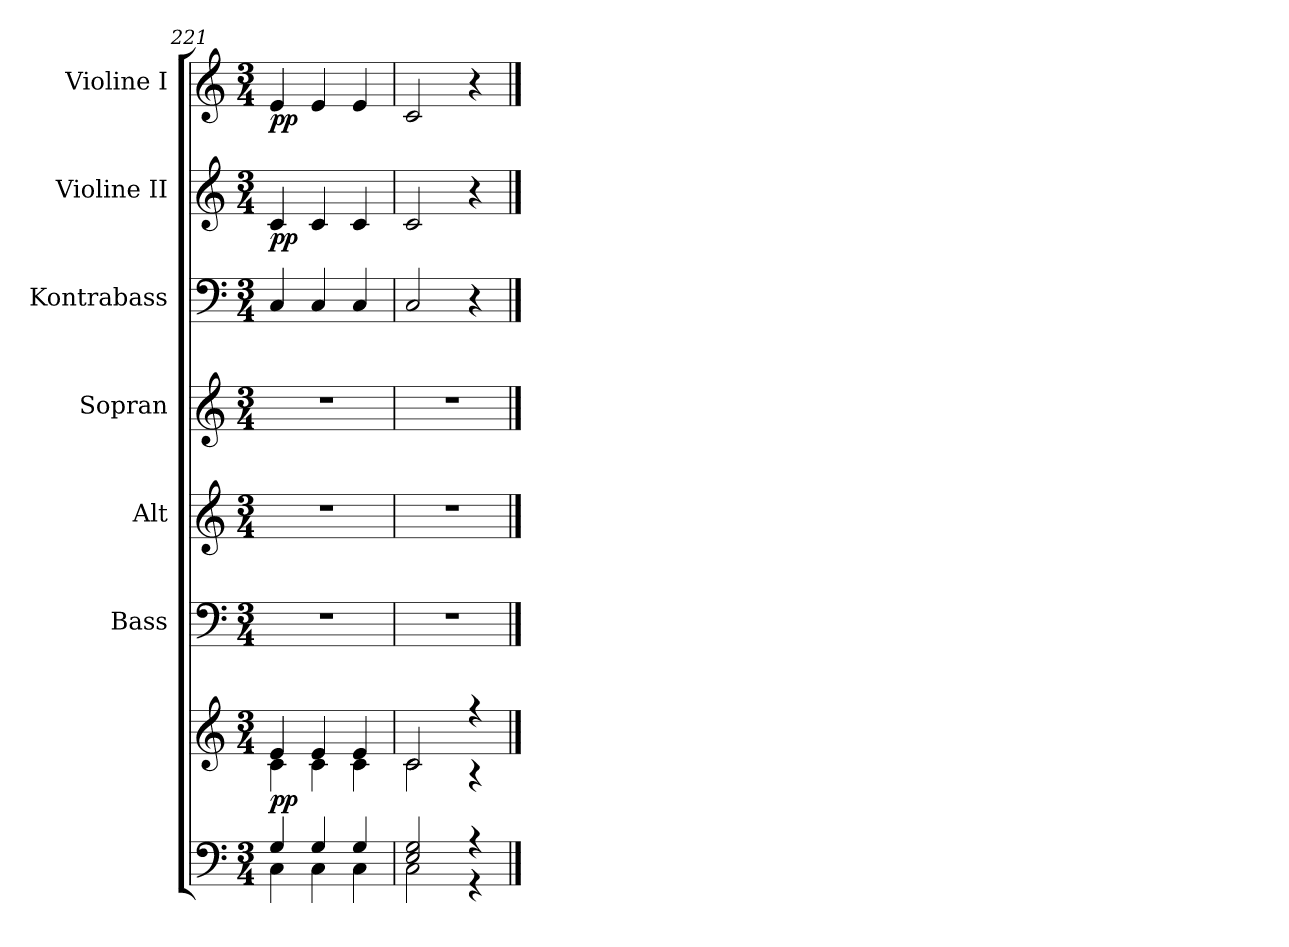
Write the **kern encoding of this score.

**kern	**kern	**dynam	**kern	**kern	**kern	**kern	**kern	**dynam	**kern	**dynam
*part7	*part7	*part7	*part6	*part5	*part4	*part3	*part2	*part2	*part1	*part1
*staff8	*staff7	*staff7/8	*staff6	*staff5	*staff4	*staff3	*staff2	*staff2	*staff1	*staff1
*	*	*	*I"Bass	*I"Alt	*I"Sopran	*I"Kontrabass	*I"Violine II	*	*I"Violine I	*
*	*	*	*I'B.	*I'A.	*I'S.	*I'Kb.	*I'Vl. II	*	*I'Vl. I	*
*clefF4	*clefG2	*	*clefF4	*clefG2	*clefG2	*clefF4	*clefG2	*	*clefG2	*
*	*	*	*	*	*	*ITrd7c12	*	*	*	*
*k[]	*k[]	*	*k[]	*k[]	*k[]	*k[]	*k[]	*	*k[]	*
*C:	*C:	*	*C:	*C:	*C:	*C:	*C:	*	*C:	*
*M3/4	*M3/4	*	*M3/4	*M3/4	*M3/4	*M3/4	*M3/4	*	*M3/4	*
=221	=221	=221	=221	=221	=221	=221	=221	=221	=221	=221
*^	*^	*	*	*	*	*	*	*	*	*
!	!	!	!	!LO:DY:b	!	!	!	!	!	!LO:DY:b	!	!LO:DY:b
4G/	4C\	4e/	4c\	pp	2.r	2.r	2.r	4CC/	4c/	pp	4e/	pp
4G/	4C\	4e/	4c\	.	.	.	.	4CC/	4c/	.	4e/	.
4G/	4C\	4e/	4c\	.	.	.	.	4CC/	4c/	.	4e/	.
=222	=222	=222	=222	=222	=222	=222	=222	=222	=222	=222	=222	=222
2E/ 2G/	2C\	2c/	2c\	.	2.r	2.r	2.r	2CC/	2c/	.	2c/	.
4r	4r	4r	4r	.	.	.	.	4r	4r	.	4r	.
*v	*v	*	*	*	*	*	*	*	*	*	*	*
*	*v	*v	*	*	*	*	*	*	*	*	*
==	==	==	==	==	==	==	==	==	==	==
*-	*-	*-	*-	*-	*-	*-	*-	*-	*-	*-
